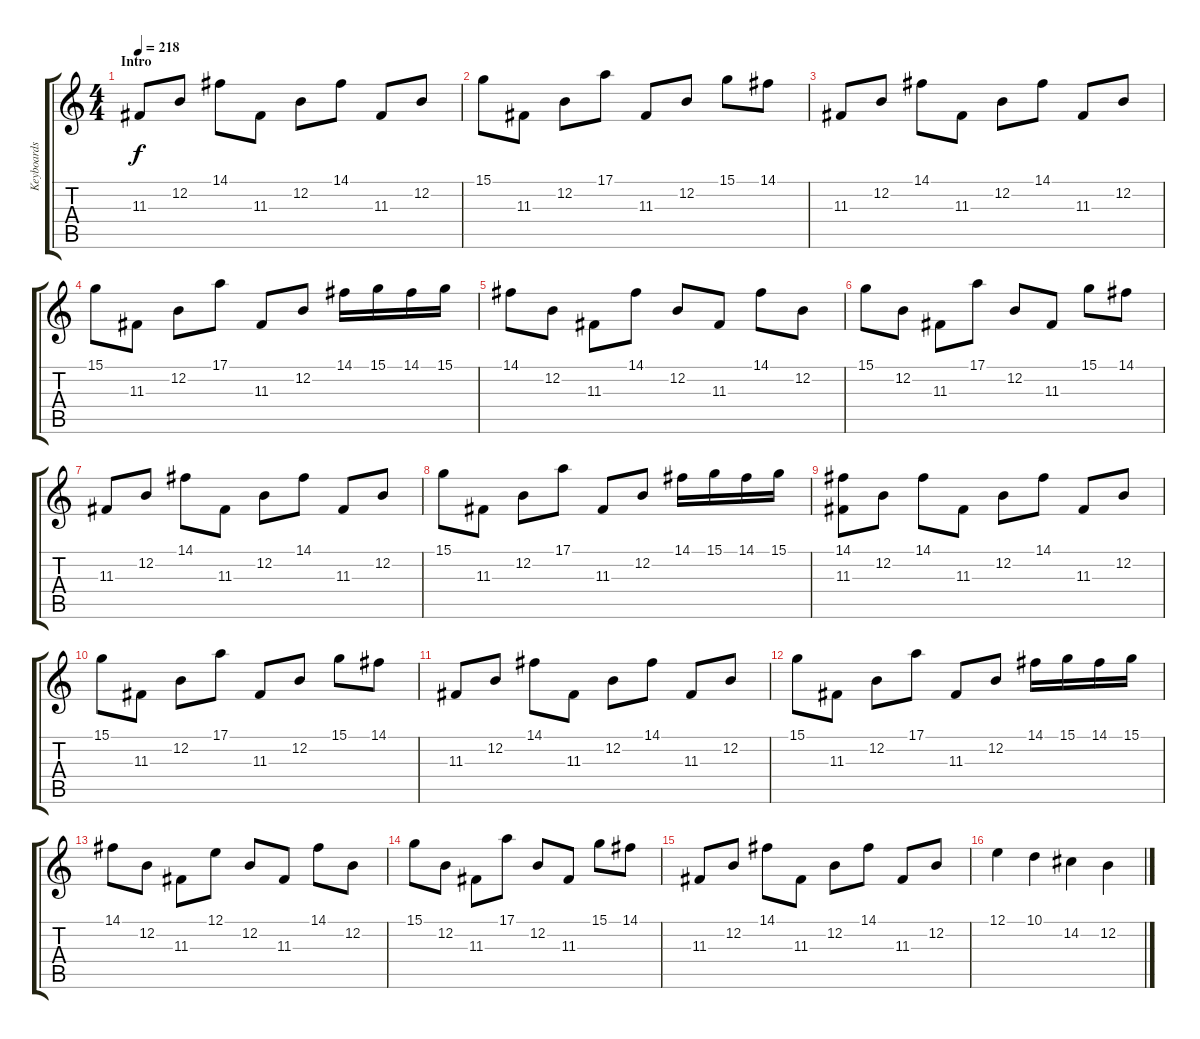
\track ("Keyboards 1" "Keyboards ") {instrument musicbox}
\staff {score tabs}
\tuning (E4 B3 G3 D3 A2 E2) {hide}
\ts (4 4)
\section ("" "Intro")
\tempo 218
\clef g2
\ks c
11.3.8{dy f instrument musicbox} 12.2.8 14.1.8 11.3.8 12.2.8 14.1.8 11.3.8 12.2.8 |
15.1.8 11.3.8 12.2.8 17.1.8 11.3.8 12.2.8 15.1.8 14.1.8 |
11.3.8 12.2.8 14.1.8 11.3.8 12.2.8 14.1.8 11.3.8 12.2.8 |
15.1.8 11.3.8 12.2.8 17.1.8 11.3.8 12.2.8 14.1.16 15.1.16 14.1.16 15.1.16 |
14.1.8 12.2.8 11.3.8 14.1.8 12.2.8 11.3.8 14.1.8 12.2.8 |
15.1.8 12.2.8 11.3.8 17.1.8 12.2.8 11.3.8 15.1.8 14.1.8 |
11.3.8 12.2.8 14.1.8 11.3.8 12.2.8 14.1.8 11.3.8 12.2.8 |
15.1.8 11.3.8 12.2.8 17.1.8 11.3.8 12.2.8 14.1.16 15.1.16 14.1.16 15.1.16 |
(14.1 11.3).8 12.2.8 14.1.8 11.3.8 12.2.8 14.1.8 11.3.8 12.2.8 |
15.1.8 11.3.8 12.2.8 17.1.8 11.3.8 12.2.8 15.1.8 14.1.8 |
11.3.8 12.2.8 14.1.8 11.3.8 12.2.8 14.1.8 11.3.8 12.2.8 |
15.1.8 11.3.8 12.2.8 17.1.8 11.3.8 12.2.8 14.1.16 15.1.16 14.1.16 15.1.16 |
14.1.8 12.2.8 11.3.8 12.1.8 12.2.8 11.3.8 14.1.8 12.2.8 |
15.1.8 12.2.8 11.3.8 17.1.8 12.2.8 11.3.8 15.1.8 14.1.8 |
11.3.8 12.2.8 14.1.8 11.3.8 12.2.8 14.1.8 11.3.8 12.2.8 |
12.1.4 10.1.4 14.2.4 12.2.4
